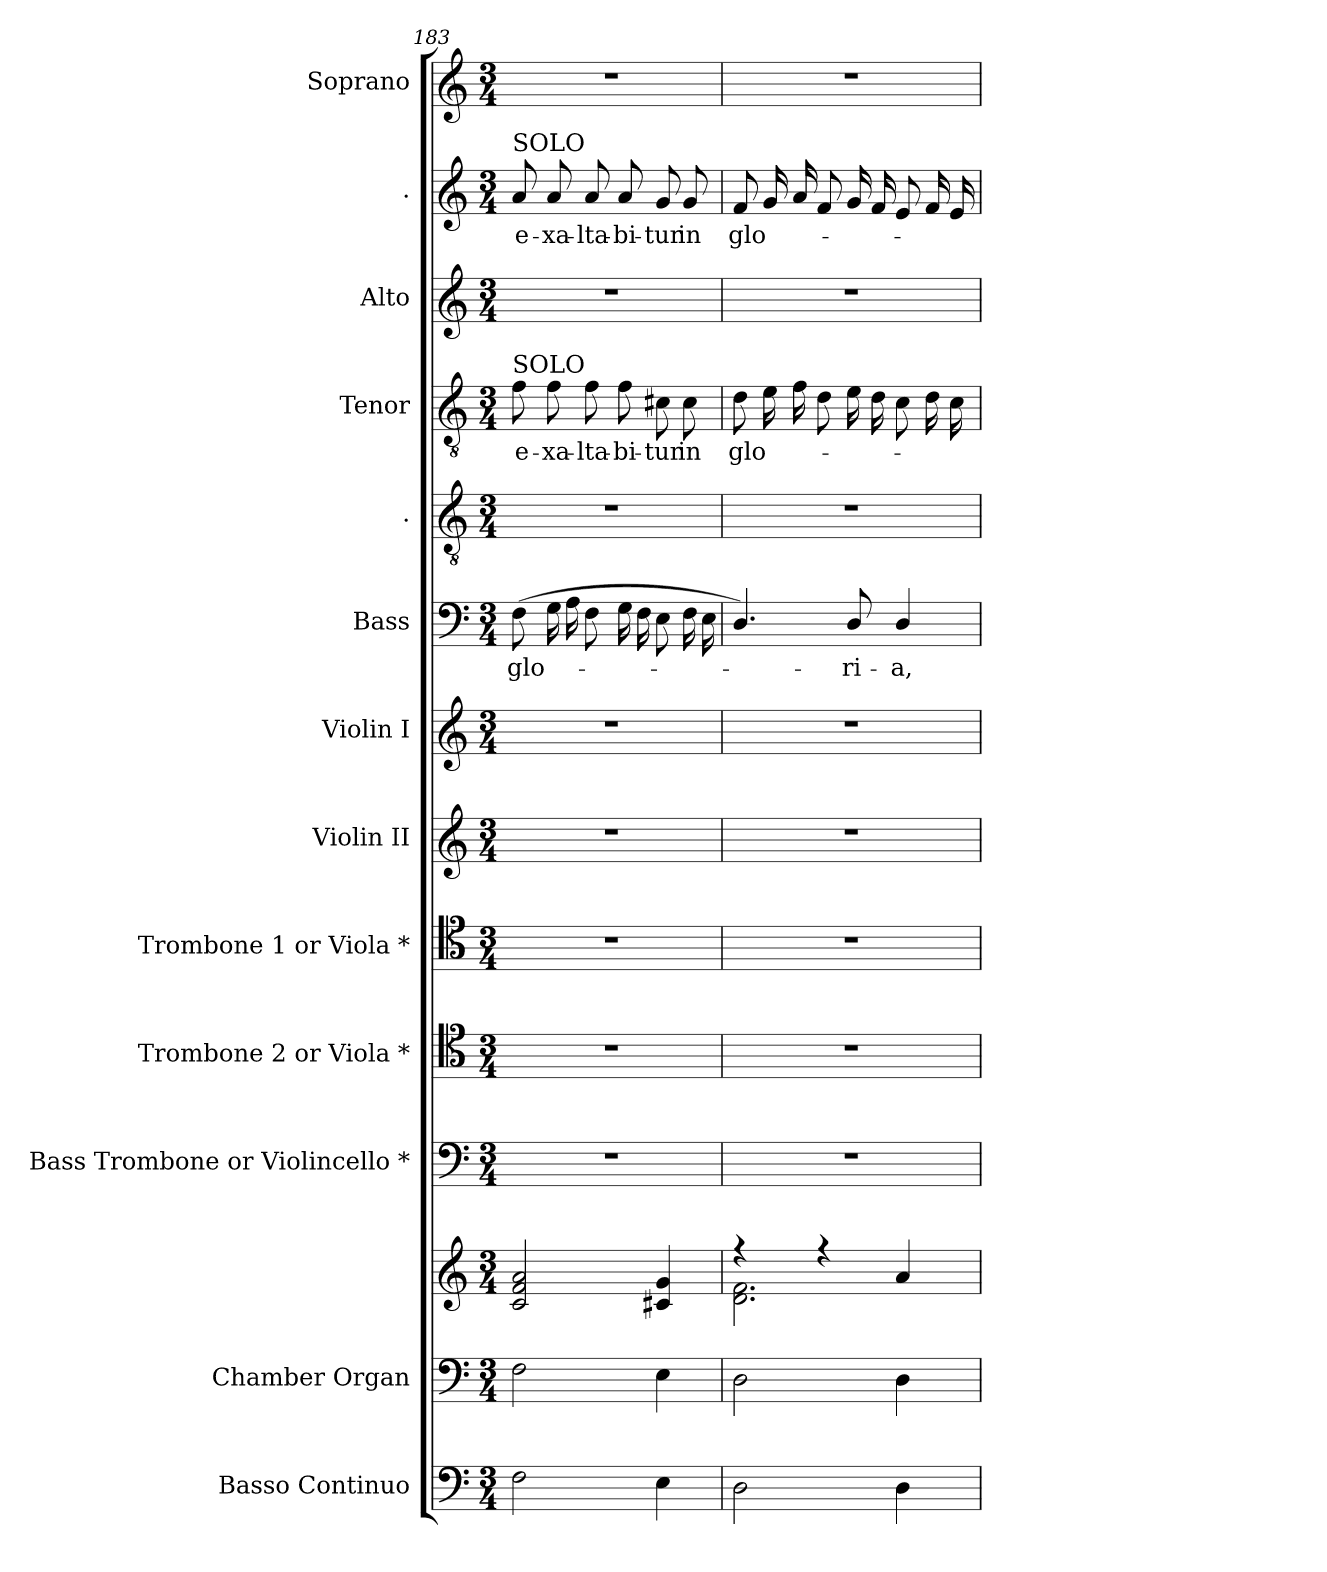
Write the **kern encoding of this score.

**kern	**kern	**kern	**kern	**kern	**kern	**kern	**kern	**kern	**text	**kern	**kern	**text	**kern	**kern	**text	**kern
*part13	*part12	*part12	*part11	*part10	*part9	*part8	*part7	*part6	*part6	*part5	*part4	*part4	*part3	*part2	*part2	*part1
*staff14	*staff13	*staff12	*staff11	*staff10	*staff9	*staff8	*staff7	*staff6	*staff6	*staff5	*staff4	*staff4	*staff3	*staff2	*staff2	*staff1
*I"Basso  Continuo	*I"Chamber  Organ	*	*I"Bass Trombone or Violincello *	*I"Trombone 2 or Viola *	*I"Trombone 1 or Viola *	*I"Violin II	*I"Violin I	*I"Bass	*	*I".	*I"Tenor	*	*I"Alto	*I".	*	*I"Soprano
*I'B Cont	*I'Org.	*	*I'B. Tbn.	*I'Tbn 2	*I'Tbn 1	*I'Vln. II	*I'Vln. I	*I'B.	*	*	*I'T,	*	*I'A.	*	*	*I'S.
*clefF4	*clefF4	*clefG2	*clefF4	*clefC4	*clefC4	*clefG2	*clefG2	*clefF4	*	*clefGv2	*clefGv2	*	*clefG2	*clefG2	*	*clefG2
*ITrd7c12	*	*	*	*	*	*	*	*	*	*ITrd7c12	*ITrd7c12	*	*	*	*	*
*k[]	*k[]	*k[]	*k[]	*k[]	*k[]	*k[]	*k[]	*k[]	*	*k[]	*k[]	*	*k[]	*k[]	*	*k[]
*C:	*C:	*C:	*C:	*C:	*C:	*C:	*C:	*C:	*	*C:	*C:	*	*C:	*C:	*	*C:
*M3/4	*M3/4	*M3/4	*M3/4	*M3/4	*M3/4	*M3/4	*M3/4	*M3/4	*	*M3/4	*M3/4	*	*M3/4	*M3/4	*	*M3/4
=183	=183	=183	=183	=183	=183	=183	=183	=183	=183	=183	=183	=183	=183	=183	=183	=183
!	!	!	!LO:N:vis=1	!LO:N:vis=1	!LO:N:vis=1	!LO:N:vis=1	!LO:N:vis=1	!	!	!	!	!	!	!	!	!
!	!	!	!	!	!	!	!	!	!LO:LY:b:color=#000000	!LO:N:vis=1	!	!	!	!	!	!
!	!	!	!	!	!	!	!	!	!	!	!	!LO:LY:b:color=#000000	!LO:N:vis=1	!	!	!
!	!	!	!	!	!	!	!	!	!	!	!	!	!	!LO:TX:a:t=SOLO	!	!
!	!	!	!	!	!	!	!	!	!	!	!LO:TX:a:t=SOLO	!	!	!	!	!
!	!	!	!	!	!	!	!	!	!	!	!	!	!	!	!LO:LY:b:color=#000000	!LO:N:vis=1
2FFi\	2Fi\	2ci/ 2fi 2ai	2.r	2.r	2.r	2.r	2.r	(8Fi\	glo-	2.r	8Fi\	e-	2.r	8ai/	e-	2.r
!	!	!	!	!	!	!	!	!	!	!	!	!LO:LY:b:color=#000000	!	!	!	!
!	!	!	!	!	!	!	!	!	!	!	!	!	!	!	!LO:LY:b:color=#000000	!
.	.	.	.	.	.	.	.	16Gi\	.	.	8Fi\	-xa-	.	8ai/	-xa-	.
.	.	.	.	.	.	.	.	16Ai\	.	.	.	.	.	.	.	.
!	!	!	!	!	!	!	!	!	!	!	!	!LO:LY:b:color=#000000	!	!	!	!
!	!	!	!	!	!	!	!	!	!	!	!	!	!	!	!LO:LY:b:color=#000000	!
.	.	.	.	.	.	.	.	8Fi\	.	.	8Fi\	-lta-	.	8ai/	-lta-	.
!	!	!	!	!	!	!	!	!	!	!	!	!LO:LY:b:color=#000000	!	!	!	!
!	!	!	!	!	!	!	!	!	!	!	!	!	!	!	!LO:LY:b:color=#000000	!
.	.	.	.	.	.	.	.	16Gi\	.	.	8Fi\	-bi-	.	8ai/	-bi-	.
.	.	.	.	.	.	.	.	16Fi\	.	.	.	.	.	.	.	.
!	!	!	!	!	!	!	!	!	!	!	!	!LO:LY:b:color=#000000	!	!	!	!
!	!	!	!	!	!	!	!	!	!	!	!	!	!	!	!LO:LY:b:color=#000000	!
4EEi\	4Ei\	4c#Xi/ 4gi	.	.	.	.	.	8Ei\	.	.	8C#Xi\	-tur	.	8gi/	-tur	.
!	!	!	!	!	!	!	!	!	!	!	!	!LO:LY:b:color=#000000	!	!	!	!
!	!	!	!	!	!	!	!	!	!	!	!	!	!	!	!LO:LY:b:color=#000000	!
.	.	.	.	.	.	.	.	16Fi\	.	.	8C#i\	in	.	8gi/	in	.
.	.	.	.	.	.	.	.	16Ei\	.	.	.	.	.	.	.	.
=184	=184	=184	=184	=184	=184	=184	=184	=184	=184	=184	=184	=184	=184	=184	=184	=184
*	*	*^	*	*	*	*	*	*	*	*	*	*	*	*	*	*
!	!	!	!	!LO:N:vis=1	!LO:N:vis=1	!LO:N:vis=1	!LO:N:vis=1	!LO:N:vis=1	!	!	!LO:N:vis=1	!	!	!	!	!	!
!	!	!	!	!	!	!	!	!	!	!	!	!	!LO:LY:b:color=#000000	!LO:N:vis=1	!	!	!
!	!	!	!	!	!	!	!	!	!	!	!	!	!	!	!	!LO:LY:b:color=#000000	!LO:N:vis=1
2DDi\	2Di\	4r	2.di\ 2.fi	2.r	2.r	2.r	2.r	2.r	4.Di/)	.	2.r	8Di\	glo-	2.r	8fi/	glo-	2.r
.	.	.	.	.	.	.	.	.	.	.	.	16Ei\	.	.	16gi/	.	.
.	.	.	.	.	.	.	.	.	.	.	.	16Fi\	.	.	16ai/	.	.
.	.	4r	.	.	.	.	.	.	.	.	.	8Di\	.	.	8fi/	.	.
!	!	!	!	!	!	!	!	!	!	!LO:LY:b:color=#000000	!	!	!	!	!	!	!
.	.	.	.	.	.	.	.	.	8Di/	-ri-	.	16Ei\	.	.	16gi/	.	.
.	.	.	.	.	.	.	.	.	.	.	.	16Di\	.	.	16fi/	.	.
!	!	!	!	!	!	!	!	!	!	!LO:LY:b:color=#000000	!	!	!	!	!	!	!
4DDi\	4Di\	4ai/	.	.	.	.	.	.	4Di/	-a,	.	8Ci\	.	.	8ei/	.	.
.	.	.	.	.	.	.	.	.	.	.	.	16Di\	.	.	16fi/	.	.
.	.	.	.	.	.	.	.	.	.	.	.	16Ci\	.	.	16ei/	.	.
*	*	*v	*v	*	*	*	*	*	*	*	*	*	*	*	*	*	*
=	=	=	=	=	=	=	=	=	=	=	=	=	=	=	=	=
*-	*-	*-	*-	*-	*-	*-	*-	*-	*-	*-	*-	*-	*-	*-	*-	*-
